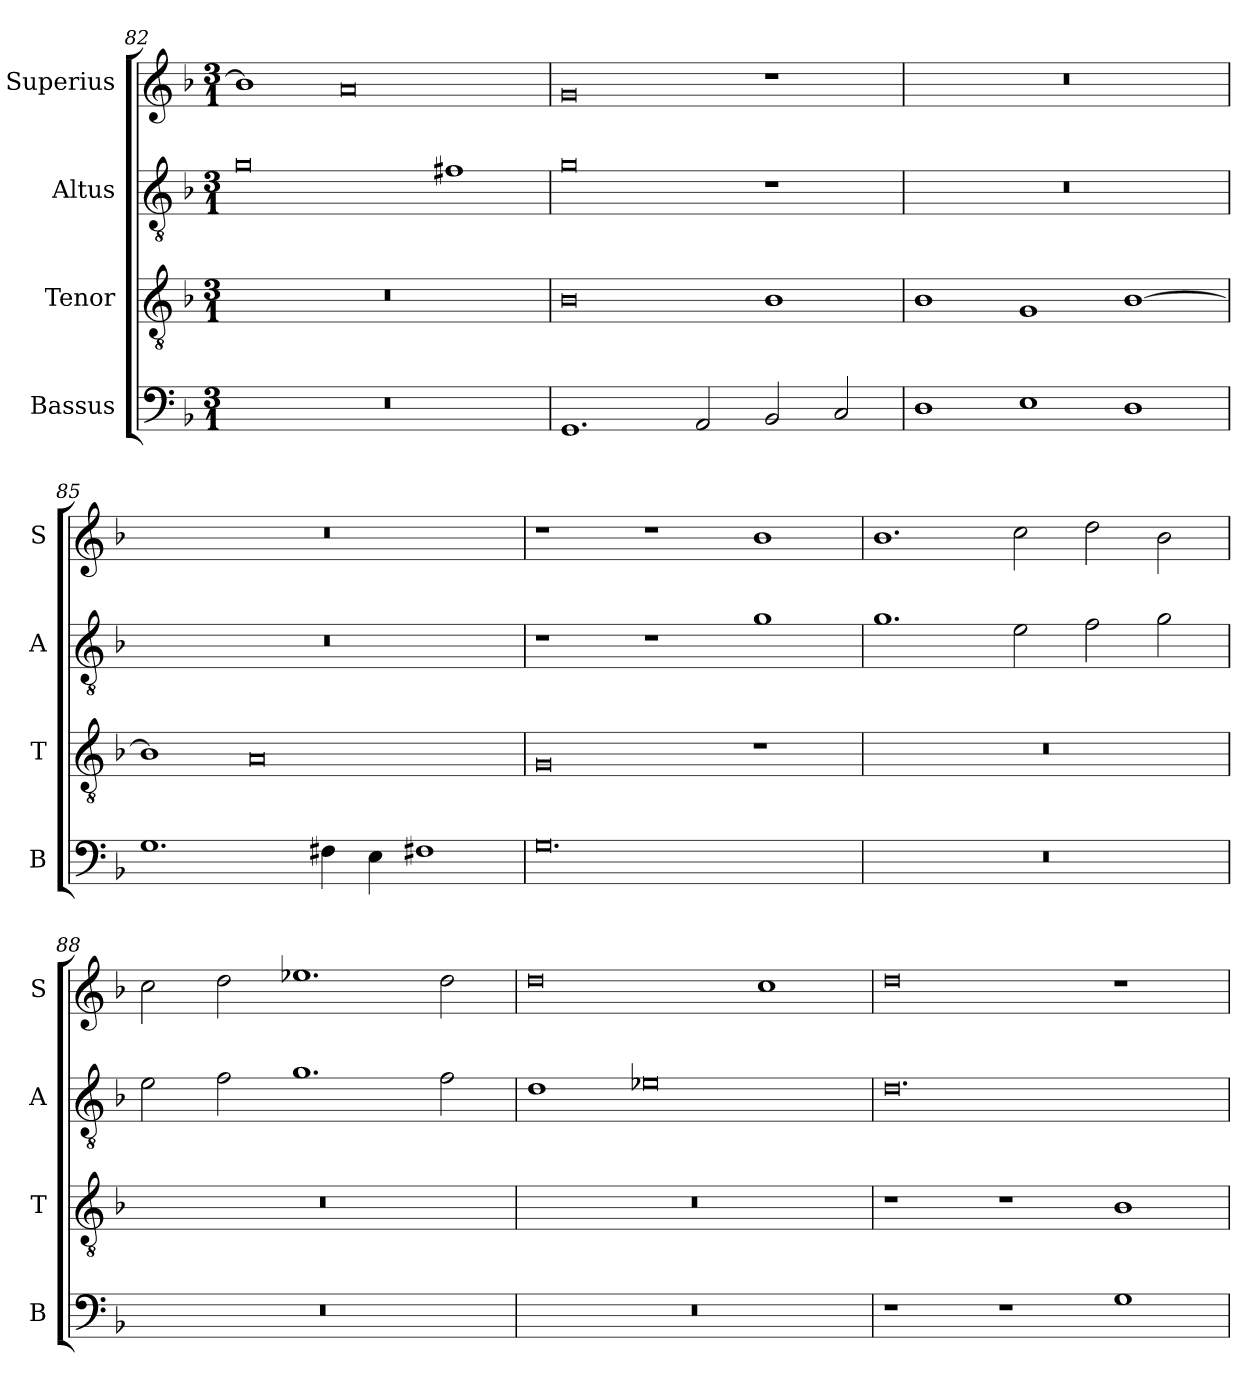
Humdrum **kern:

**kern	**kern	**kern	**kern
*part4	*part3	*part2	*part1
*staff4	*staff3	*staff2	*staff1
*I"Bassus	*I"Tenor	*I"Altus	*I"Superius
*I'B	*I'T	*I'A	*I'S
*clefF4	*clefGv2	*clefGv2	*clefG2
*k[b-]	*k[b-]	*k[b-]	*k[b-]
*M3/1	*M3/1	*M3/1	*M3/1
=82	=82	=82	=82
0.r	0.r	0g	1b-]
.	.	.	0a
.	.	1f#X	.
=83	=83	=83	=83
1.GG	0B-	0g	0g
2AA/	.	.	.
2BB-/	1B-	1r	1r
2C/	.	.	.
=84	=84	=84	=84
1D	1B-	0.r	0.r
1E	1G	.	.
1D	[1B-	.	.
=85	=85	=85	=85
1.G	1B-]	0.r	0.r
.	0A	.	.
4F#X\	.	.	.
4E\	.	.	.
1F#X	.	.	.
=86	=86	=86	=86
0.G	0G	1r	1r
.	.	1r	1r
.	1r	1g	1b-
=87	=87	=87	=87
0.r	0.r	1.g	1.b-
.	.	2e\	2cc\
.	.	2f\	2dd\
.	.	2g\	2b-\
=88	=88	=88	=88
0.r	0.r	2e\	2cc\
.	.	2f\	2dd\
.	.	1.g	1.ee-X
.	.	2f\	2dd\
=89	=89	=89	=89
0.r	0.r	1d	0dd
.	.	0e-X	.
.	.	.	1cc
=90	=90	=90	=90
1r	1r	0.d	0dd
1r	1r	.	.
1G	1B-	.	1r
=	=	=	=
*-	*-	*-	*-
